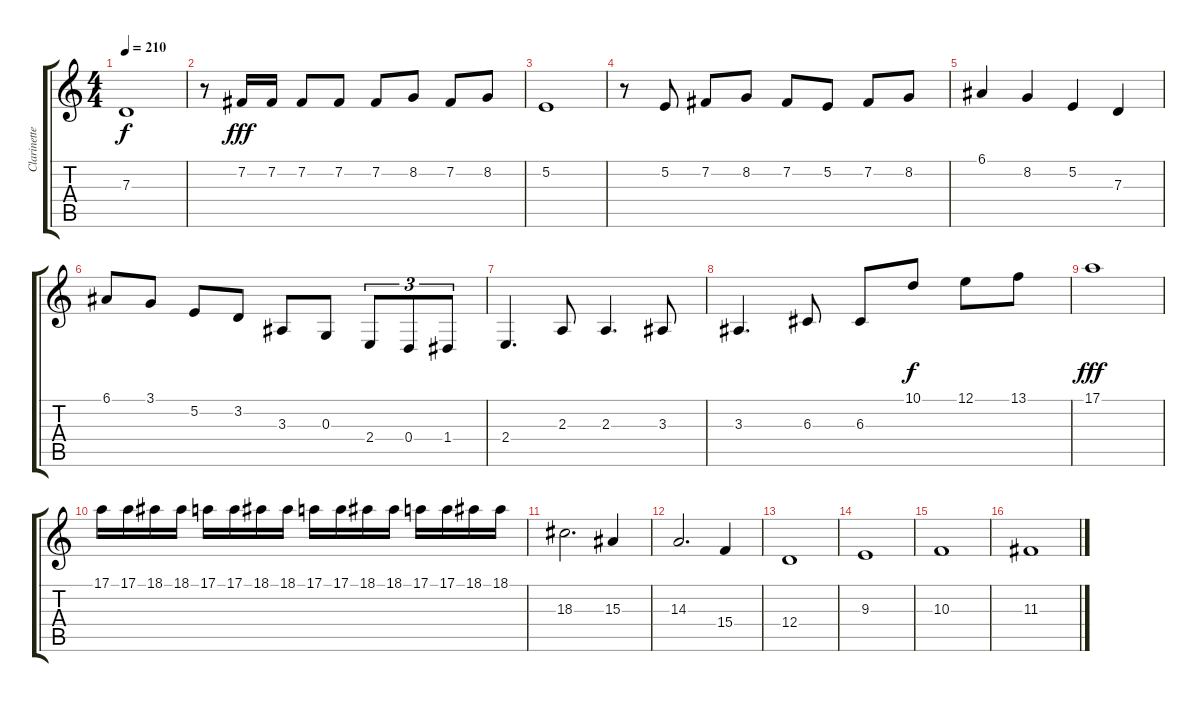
\track ("Clarinette" "Clarinette") {instrument clarinet}
\staff {score tabs}
\tuning (E4 B3 G3 D3 A2 E2) {hide}
\ts (4 4)
\tempo 210
\clef g2
\ks c
7.3.1{dy f} |
r.8 7.2.16{dy fff} 7.2.16 7.2.8 7.2.8 7.2.8 8.2.8 7.2.8 8.2.8 |
5.2.1 |
r.8 5.2.8 7.2.8 8.2.8 7.2.8 5.2.8 7.2.8 8.2.8 |
6.1.4 8.2.4 5.2.4 7.3.4 |
6.1.8 3.1.8 5.2.8 3.2.8 3.3.8 0.3.8 2.4.8{tu (3 2)} 0.4.8{tu (3 2)} 1.4.8{tu (3 2)} |
2.4.4{d} 2.3.8 2.3.4{d} 3.3.8 |
3.3.4{d} 6.3.8 6.3.8 10.1.8{dy f} 12.1.8 13.1.8 |
17.1.1{dy fff} |
17.1.16 17.1.16 18.1.16 18.1.16 17.1.16 17.1.16 18.1.16 18.1.16 17.1.16 17.1.16 18.1.16 18.1.16 17.1.16 17.1.16 18.1.16 18.1.16 |
18.3.2{d} 15.3.4 |
14.3.2{d} 15.4.4 |
12.4.1 |
9.3.1 |
10.3.1 |
11.3.1
